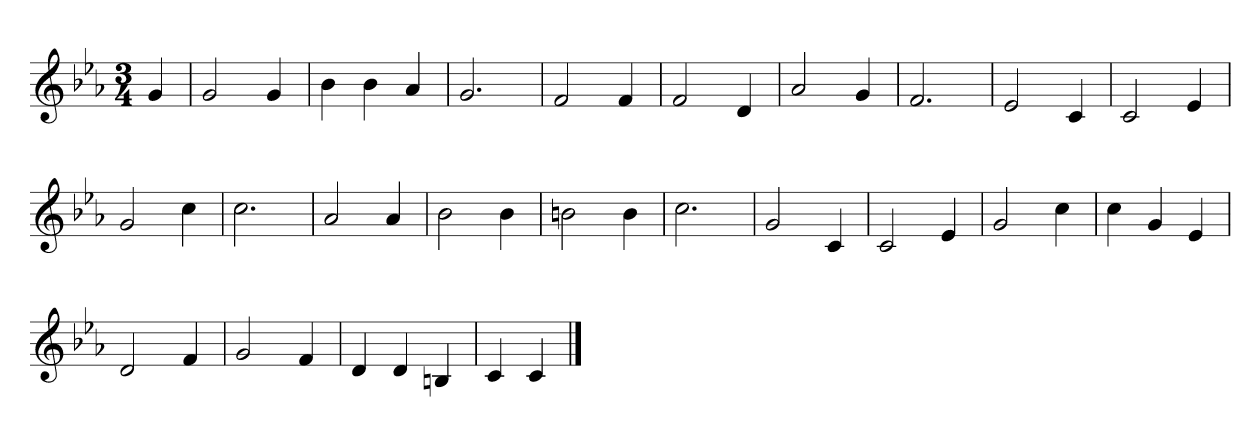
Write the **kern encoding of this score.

**kern
*part1
*staff1
*clefG2
*k[b-e-a-]
*M3/4
*MM98
=
4g
=
2g
4g
=
4b-
4b-
4a-
=
2.g
=
2f
4f
=
2f
4d
=
2a-
4g
=
2.f
=
2e-
4c
=
2c
4e-
=
2g
4cc
=
2.cc
=
2a-
4a-
=
2b-
4b-
=
2bn
4b
=
2.cc
=
2g
4c
=
2c
4e-
=
2g
4cc
=
4cc
4g
4e-
=
2d
4f
=
2g
4f
=
4d
4d
4Bn
=
4c
4c
==
*-
